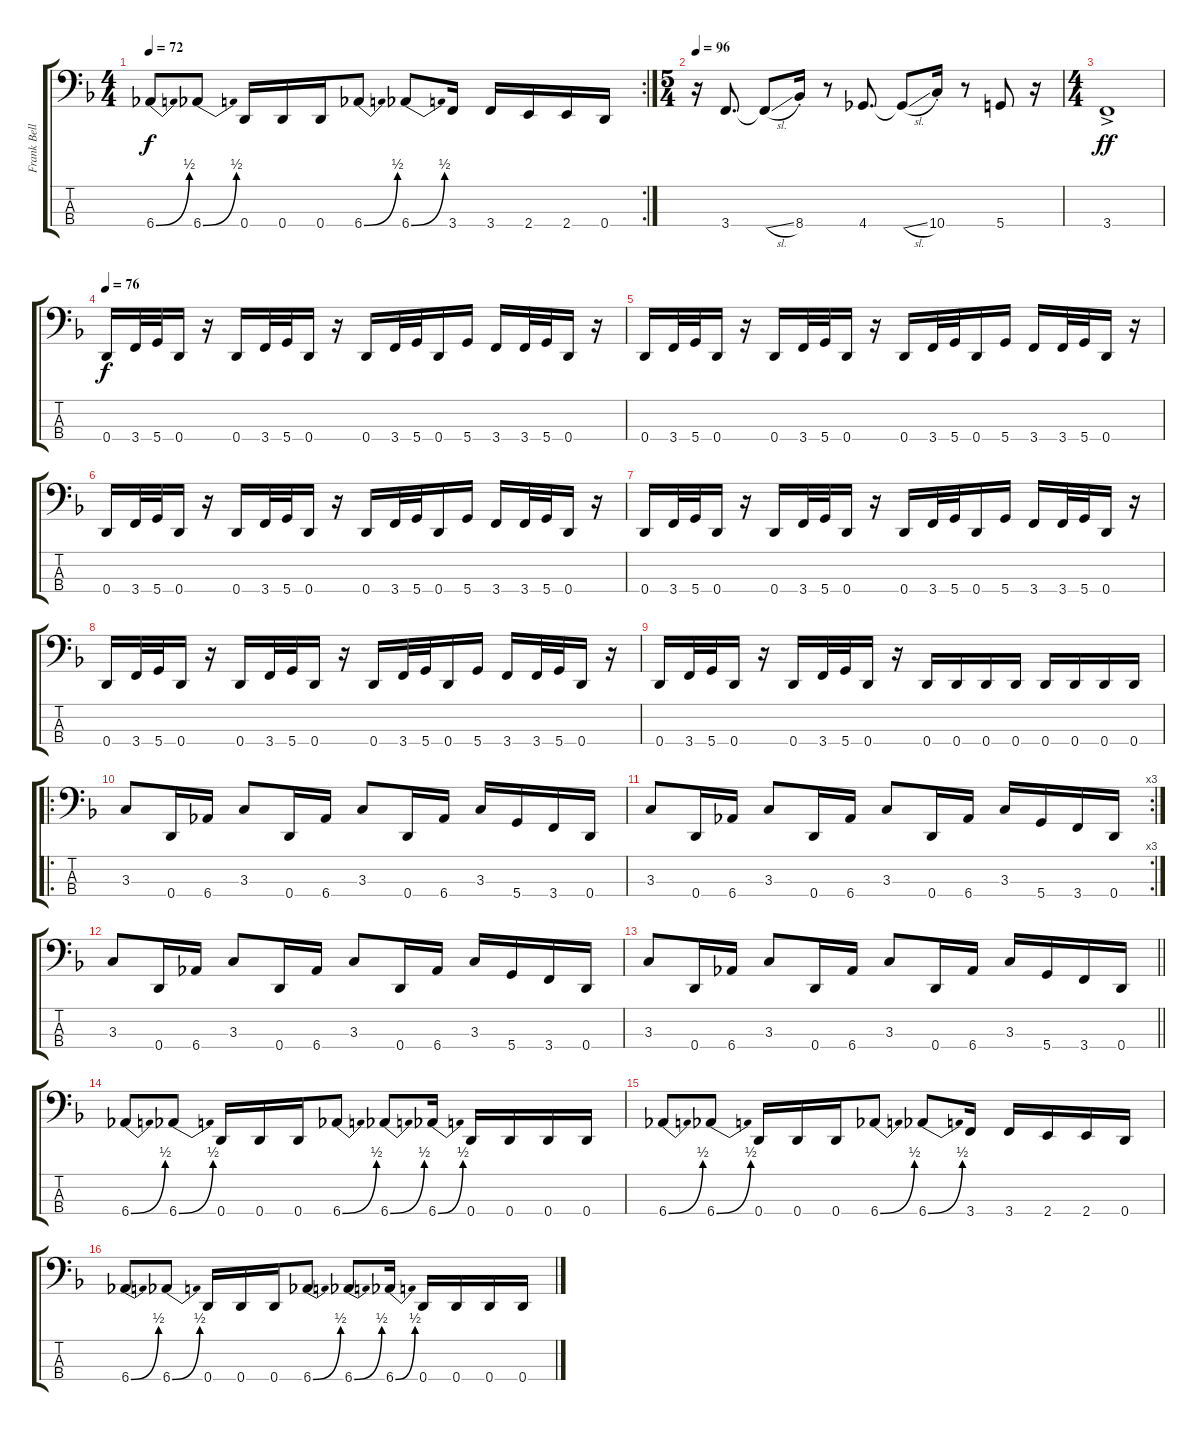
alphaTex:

\track ("Frank Bello" "Frank Bell") {instrument electricbassfinger}
\staff {score tabs}
\tuning (G2 D2 A1 D1) {hide}
\rc 2
\ts (4 4)
\tempo 72
\clef f4
\ks f
6.4{be (bend 0 0 60 2)}.8{dy f} 6.4{be (bend 0 0 60 2)}.8 0.4.16 0.4.16 0.4.16 6.4{be (bend 0 0 60 2)}.8 6.4{be (bend 0 0 60 2)}.8 3.4.16 3.4.16 2.4.16 2.4.16 0.4.16 |
\ts (5 4)
\tempo 96
r.16 3.4.8{d} 3.4{sl t}.8 8.4{st}.16 r.8 4.4.8{d} 4.4{sl t}.8 10.4{st}.16 r.8 5.4.8 r.16 |
\ts (4 4)
3.4{ac}.1{dy ff} |
\tempo 76
0.4.16{dy f} 3.4.32 5.4.32 0.4.16 r.16 0.4.16 3.4.32 5.4.32 0.4.16 r.16 0.4.16 3.4.32 5.4.32 0.4.16 5.4.16 3.4.16 3.4.32 5.4.32 0.4.16 r.16 |
0.4.16 3.4.32 5.4.32 0.4.16 r.16 0.4.16 3.4.32 5.4.32 0.4.16 r.16 0.4.16 3.4.32 5.4.32 0.4.16 5.4.16 3.4.16 3.4.32 5.4.32 0.4.16 r.16 |
0.4.16 3.4.32 5.4.32 0.4.16 r.16 0.4.16 3.4.32 5.4.32 0.4.16 r.16 0.4.16 3.4.32 5.4.32 0.4.16 5.4.16 3.4.16 3.4.32 5.4.32 0.4.16 r.16 |
0.4.16 3.4.32 5.4.32 0.4.16 r.16 0.4.16 3.4.32 5.4.32 0.4.16 r.16 0.4.16 3.4.32 5.4.32 0.4.16 5.4.16 3.4.16 3.4.32 5.4.32 0.4.16 r.16 |
0.4.16 3.4.32 5.4.32 0.4.16 r.16 0.4.16 3.4.32 5.4.32 0.4.16 r.16 0.4.16 3.4.32 5.4.32 0.4.16 5.4.16 3.4.16 3.4.32 5.4.32 0.4.16 r.16 |
0.4.16 3.4.32 5.4.32 0.4.16 r.16 0.4.16 3.4.32 5.4.32 0.4.16 r.16 0.4.16 0.4.16 0.4.16 0.4.16 0.4.16 0.4.16 0.4.16 0.4.16 |
\ro
3.3.8 0.4.16 6.4.16 3.3.8 0.4.16 6.4.16 3.3.8 0.4.16 6.4.16 3.3.16 5.4.16 3.4.16 0.4.16 |
\rc 3
3.3.8 0.4.16 6.4.16 3.3.8 0.4.16 6.4.16 3.3.8 0.4.16 6.4.16 3.3.16 5.4.16 3.4.16 0.4.16 |
3.3.8 0.4.16 6.4.16 3.3.8 0.4.16 6.4.16 3.3.8 0.4.16 6.4.16 3.3.16 5.4.16 3.4.16 0.4.16 |
\barLineRight lightlight
3.3.8 0.4.16 6.4.16 3.3.8 0.4.16 6.4.16 3.3.8 0.4.16 6.4.16 3.3.16 5.4.16 3.4.16 0.4.16 |
6.4{be (bend 0 0 60 2)}.8 6.4{be (bend 0 0 60 2)}.8 0.4.16 0.4.16 0.4.16 6.4{be (bend 0 0 60 2)}.8 6.4{be (bend 0 0 60 2)}.8 6.4{be (bend 0 0 60 2)}.16 0.4.16 0.4.16 0.4.16 0.4.16 |
6.4{be (bend 0 0 60 2)}.8 6.4{be (bend 0 0 60 2)}.8 0.4.16 0.4.16 0.4.16 6.4{be (bend 0 0 60 2)}.8 6.4{be (bend 0 0 60 2)}.8 3.4.16 3.4.16 2.4.16 2.4.16 0.4.16 |
6.4{be (bend 0 0 60 2)}.8 6.4{be (bend 0 0 60 2)}.8 0.4.16 0.4.16 0.4.16 6.4{be (bend 0 0 60 2)}.8 6.4{be (bend 0 0 60 2)}.8 6.4{be (bend 0 0 60 2)}.16 0.4.16 0.4.16 0.4.16 0.4.16
